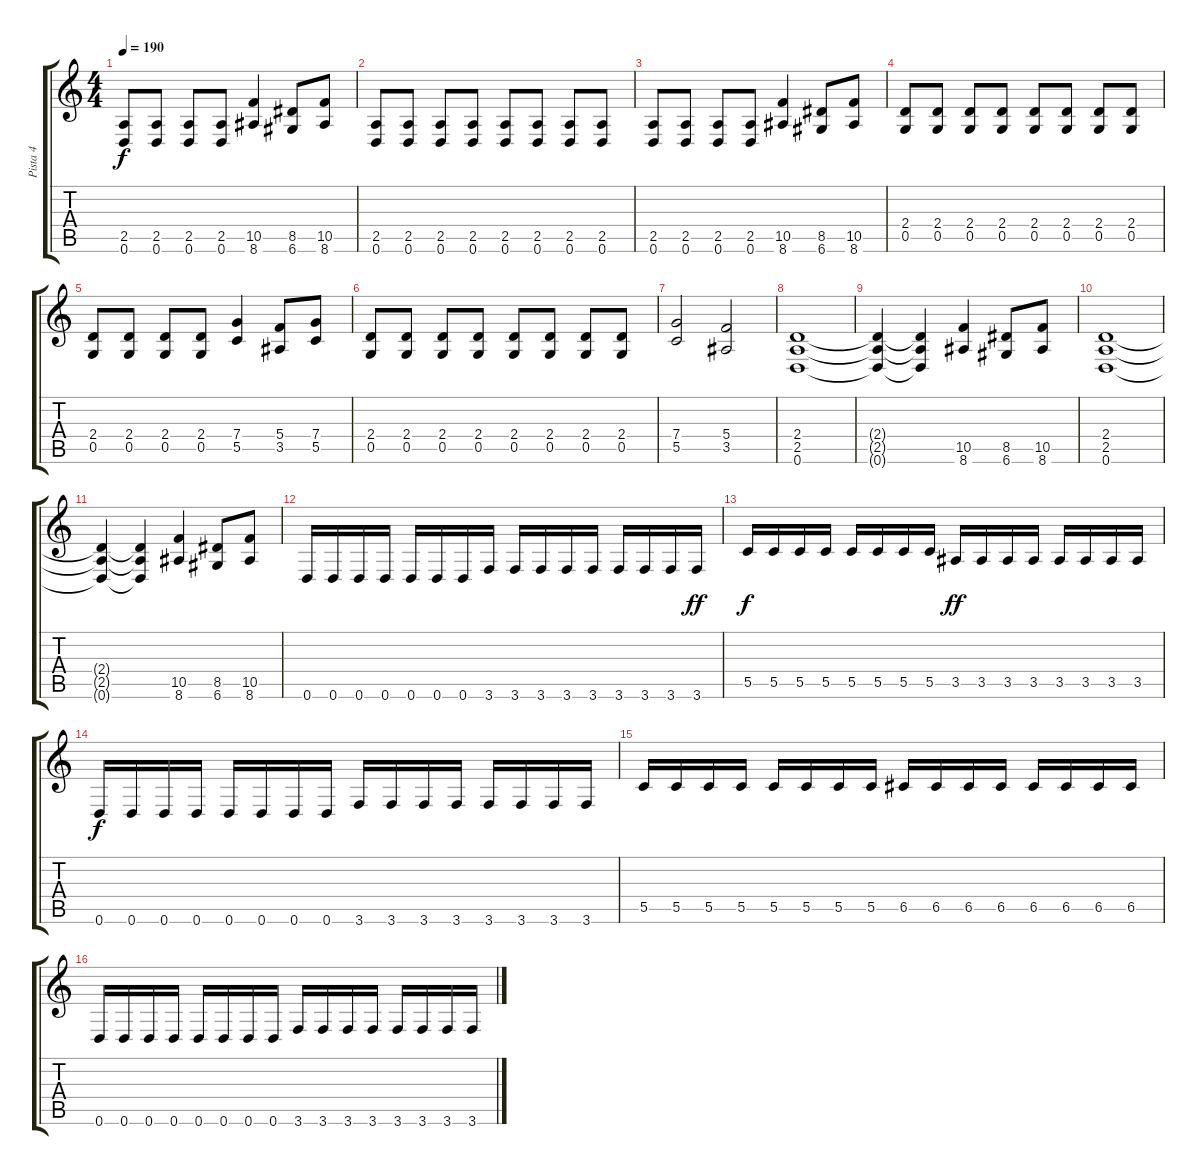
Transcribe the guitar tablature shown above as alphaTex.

\track ("Pista 4" "Pista 4") {instrument overdrivenguitar}
\staff {score tabs}
\tuning (D4 A3 F3 C3 G2 D2) {hide}
\ts (4 4)
\tempo 190
\clef g2
\ks c
(2.5 0.6).8{dy f} (2.5 0.6).8 (2.5 0.6).8 (2.5 0.6).8 (10.5 8.6).4 (8.5 6.6).8 (10.5 8.6).8 |
(2.5 0.6).8 (2.5 0.6).8 (2.5 0.6).8 (2.5 0.6).8 (2.5 0.6).8 (2.5 0.6).8 (2.5 0.6).8 (2.5 0.6).8 |
(2.5 0.6).8 (2.5 0.6).8 (2.5 0.6).8 (2.5 0.6).8 (10.5 8.6).4 (8.5 6.6).8 (10.5 8.6).8 |
(2.4 0.5).8 (2.4 0.5).8 (2.4 0.5).8 (2.4 0.5).8 (2.4 0.5).8 (2.4 0.5).8 (2.4 0.5).8 (2.4 0.5).8 |
(2.4 0.5).8 (2.4 0.5).8 (2.4 0.5).8 (2.4 0.5).8 (7.4 5.5).4 (5.4 3.5).8 (7.4 5.5).8 |
(2.4 0.5).8 (2.4 0.5).8 (2.4 0.5).8 (2.4 0.5).8 (2.4 0.5).8 (2.4 0.5).8 (2.4 0.5).8 (2.4 0.5).8 |
(7.4 5.5).2 (5.4 3.5).2 |
(2.4 2.5 0.6).1 |
(2.4{t} 2.5{t} 0.6{t}).4 (2.4{t} 2.5{t} 0.6{t}).4 (10.5 8.6).4 (8.5 6.6).8 (10.5 8.6).8 |
(2.4 2.5 0.6).1 |
(2.4{t} 2.5{t} 0.6{t}).4 (2.4{t} 2.5{t} 0.6{t}).4 (10.5 8.6).4 (8.5 6.6).8 (10.5 8.6).8 |
0.6.16 0.6.16 0.6.16 0.6.16 0.6.16 0.6.16 0.6.16 3.6.16 3.6.16 3.6.16 3.6.16 3.6.16 3.6.16 3.6.16 3.6.16 3.6.16{dy ff} |
5.5.16{dy f} 5.5.16 5.5.16 5.5.16 5.5.16 5.5.16 5.5.16 5.5.16 3.5.16{dy ff} 3.5.16 3.5.16 3.5.16 3.5.16 3.5.16 3.5.16 3.5.16 |
0.6.16{dy f} 0.6.16 0.6.16 0.6.16 0.6.16 0.6.16 0.6.16 0.6.16 3.6.16 3.6.16 3.6.16 3.6.16 3.6.16 3.6.16 3.6.16 3.6.16 |
5.5.16 5.5.16 5.5.16 5.5.16 5.5.16 5.5.16 5.5.16 5.5.16 6.5.16 6.5.16 6.5.16 6.5.16 6.5.16 6.5.16 6.5.16 6.5.16 |
0.6.16 0.6.16 0.6.16 0.6.16 0.6.16 0.6.16 0.6.16 0.6.16 3.6.16 3.6.16 3.6.16 3.6.16 3.6.16 3.6.16 3.6.16 3.6.16
